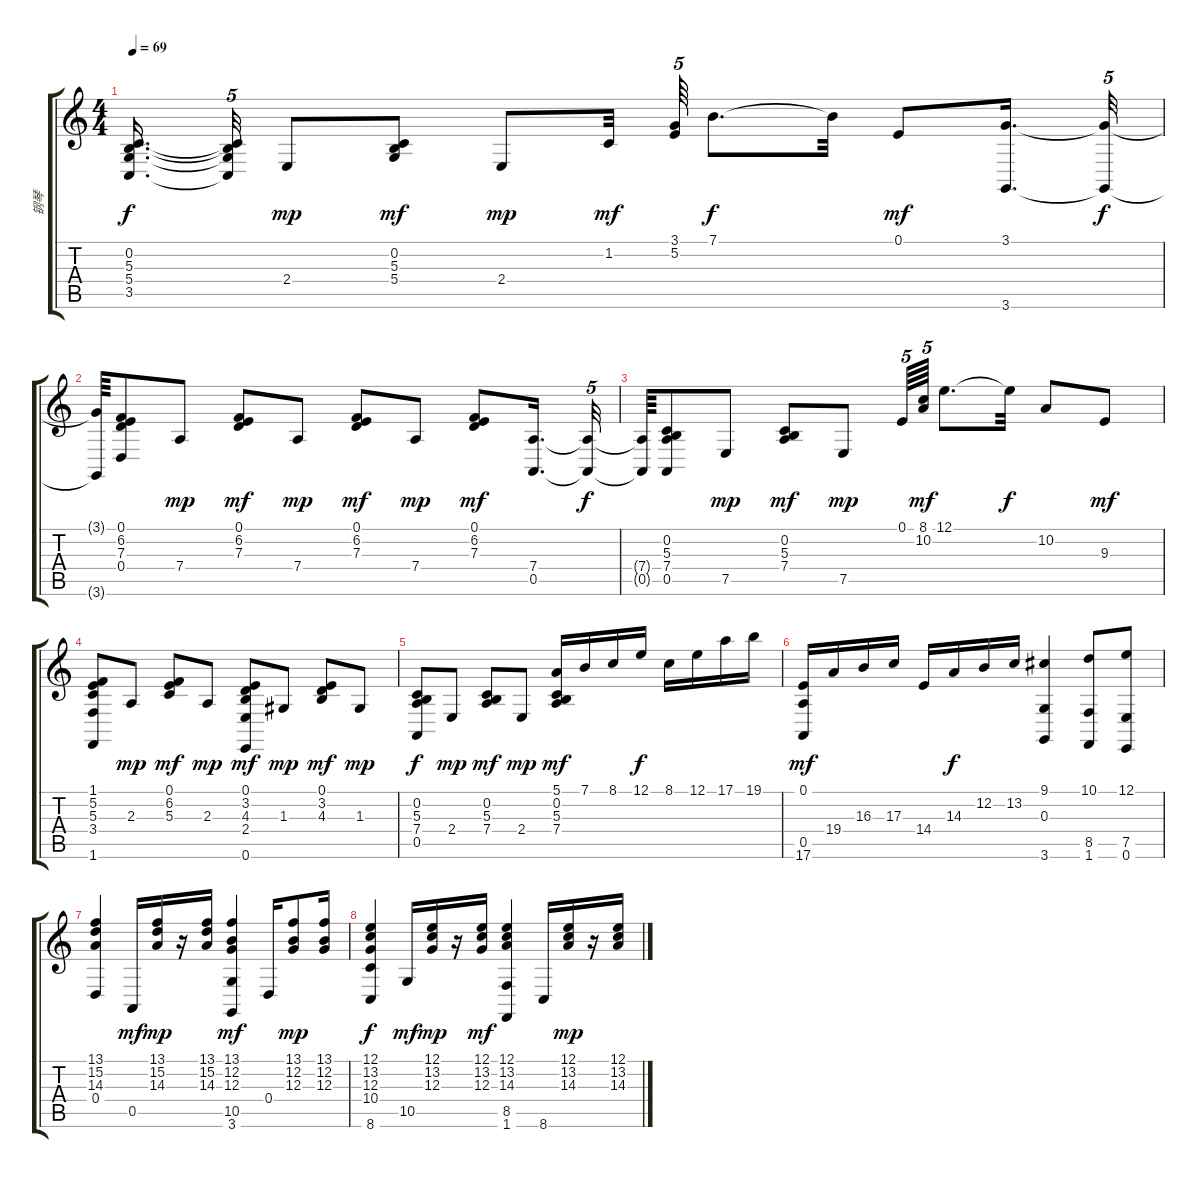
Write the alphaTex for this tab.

\track ("钢琴" "钢琴") {instrument brightacousticpiano}
\staff {score tabs}
\tuning (E4 B3 G3 D3 A2 E2) {hide}
\ts (4 4)
\tempo 69
\clef g2
\ks c
(0.2{t} 5.3{t} 5.4{t} 3.5{t}).16{d dy f beam splitsecondary} (0.2{t} 5.3{t} 5.4{t} 3.5{t}).32{tu (5 4)} 2.4.8{dy mp} (0.2 5.3 5.4).8{dy mf} 2.4.8{dy mp} 1.2.32{dy mf} (3.1 5.2).64{tu (5 4)} 7.1.8{d dy f} 7.1{t}.32 0.1.8{dy mf} (3.1 3.6).16{d} (3.1{t} 3.6{t}).32{tu (5 4) dy f} |
(3.1{t} 3.6{t}).64 (0.1 6.2 7.3 0.4).8 7.4.8{dy mp} (0.1 6.2 7.3).8{dy mf} 7.4.8{dy mp} (0.1 6.2 7.3).8{dy mf} 7.4.8{dy mp} (0.1 6.2 7.3).8{dy mf} (7.4 0.5).16{d} (7.4{t} 0.5{t}).32{tu (5 4) dy f} |
(7.4{t} 0.5{t}).64 (0.2 5.3 7.4 0.5).8 7.5.8{dy mp} (0.2 5.3 7.4).8{dy mf} 7.5.8{dy mp} 0.1.64{tu (5 4)} (8.1 10.2).64{tu (5 4) dy mf} 12.1.8{d} 12.1{t}.32{dy f} 10.2.8 9.3.8{dy mf} |
(1.1 5.2 5.3 3.4 1.6).8 2.3.8{dy mp} (0.1 6.2 5.3).8{dy mf} 2.3.8{dy mp} (0.1 3.2 4.3 2.4 0.6).8{dy mf} 1.3.8{dy mp} (0.1 3.2 4.3).8{dy mf} 1.3.8{dy mp} |
(0.2 5.3 7.4 0.5).8{dy f} 2.4.8{dy mp} (0.2 5.3 7.4).8{dy mf} 2.4.8{dy mp} (5.1 0.2 5.3 7.4).16{dy mf} 7.1.16 8.1.16 12.1.16{dy f} 8.1.16 12.1.16 17.1.16 19.1.16 |
(0.1 0.5 17.6).16{dy mf volume 9} 19.4.16 16.3.16 17.3.16 14.4.16 14.3.16{dy f} 12.2.16 13.2.16 (9.1 0.3 3.6).4 (10.1 8.5 1.6).8 (12.1 7.5 0.6).8 |
(13.1 15.2 14.3 0.4).4{volume 9} 0.5.16{dy mf} (13.1 15.2 14.3).16{dy mp} r.16 (13.1 15.2 14.3).16 (13.1 12.2 12.3 10.5 3.6).4{dy mf} 0.4.16 (13.1 12.2 12.3).8{dy mp} (13.1 12.2 12.3).16 |
(12.1 13.2 12.3 10.4 8.6).4{dy f} 10.5.16{dy mf} (12.1 13.2 12.3).16{dy mp} r.16 (12.1 13.2 12.3).16{dy mf} (12.1 13.2 14.3 8.5 1.6).4 8.6.16 (12.1 13.2 14.3).16{dy mp} r.16 (12.1 13.2 14.3).16
